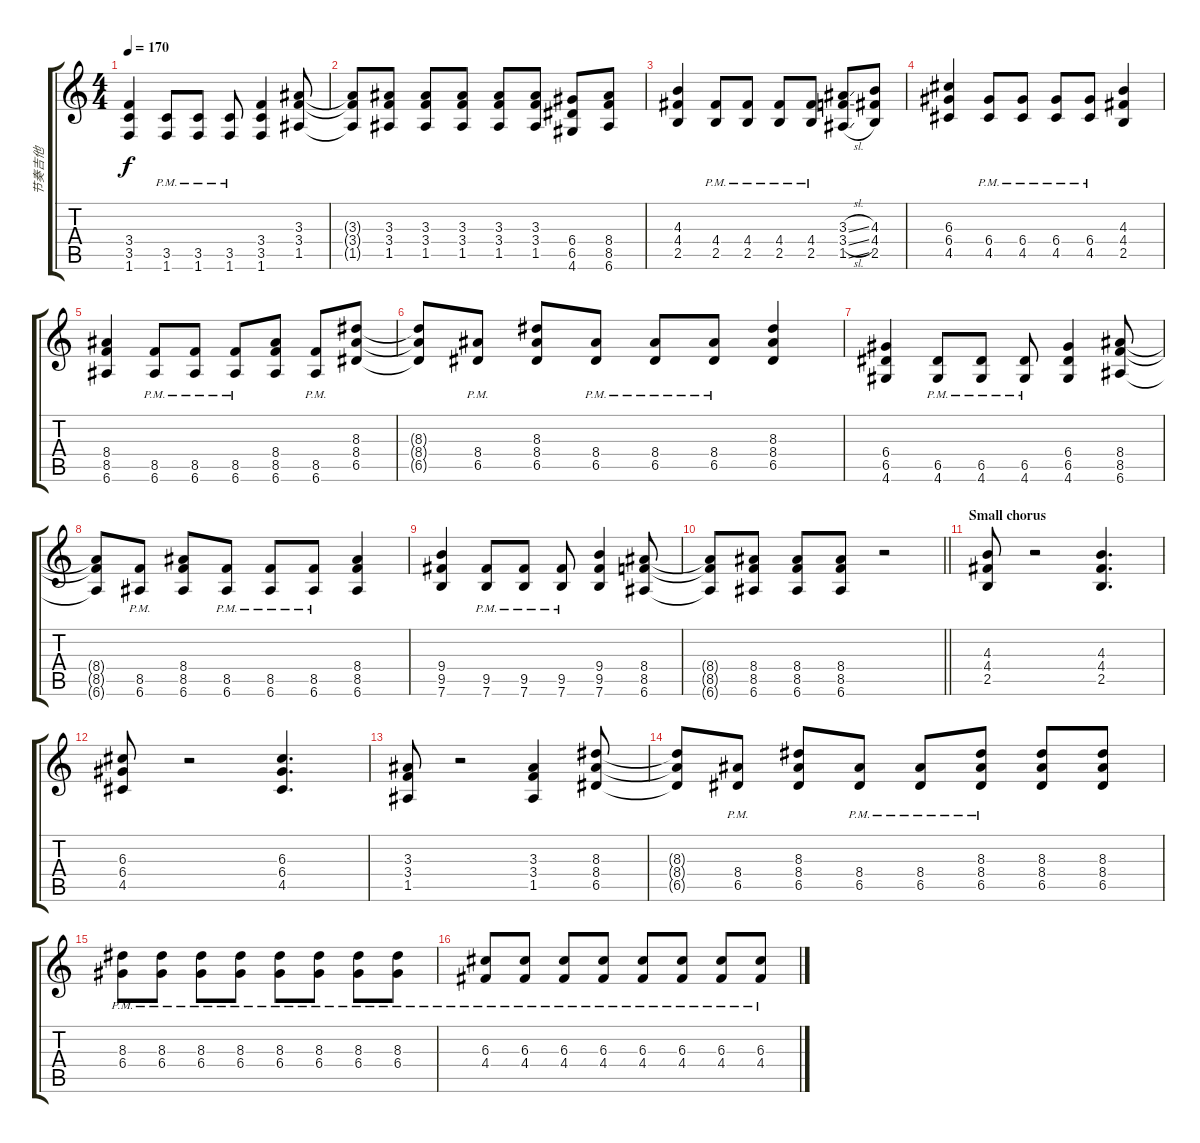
\track ("节奏吉他 " "节奏吉他 ") {instrument overdrivenguitar}
\staff {score tabs}
\tuning (E4 B3 G3 D3 A2 E2) {hide}
\ts (4 4)
\tempo 170
\clef g2
\ks c
(3.4 3.5 1.6).4{dy f} (3.5{pm} 1.6{pm}).8 (3.5{pm} 1.6{pm}).8 (3.5{pm} 1.6{pm}).8 (3.4 3.5 1.6).4 (3.3 3.4 1.5).8 |
(3.3{t} 3.4{t} 1.5{t}).8 (3.3 3.4 1.5).8 (3.3 3.4 1.5).8 (3.3 3.4 1.5).8 (3.3 3.4 1.5).8 (3.3 3.4 1.5).8 (6.4 6.5 4.6).8 (8.4 8.5 6.6).8 |
(4.3 4.4 2.5).4 (4.4{pm} 2.5{pm}).8 (4.4{pm} 2.5{pm}).8 (4.4{pm} 2.5{pm}).8 (4.4{pm} 2.5{pm}).8 (3.3{sl} 3.4{sl} 1.5{sl}).8 (4.3 4.4 2.5).8 |
(6.3 6.4 4.5).4 (6.4{pm} 4.5{pm}).8 (6.4{pm} 4.5{pm}).8 (6.4{pm} 4.5{pm}).8 (6.4{pm} 4.5{pm}).8 (4.3 4.4 2.5).4 |
(8.4 8.5 6.6).4 (8.5{pm} 6.6{pm}).8 (8.5{pm} 6.6{pm}).8 (8.5{pm} 6.6{pm}).8 (8.4 8.5 6.6).8 (8.5{pm} 6.6{pm}).8 (8.3 8.4 6.5).8 |
(8.3{t} 8.4{t} 6.5{t}).8 (8.4{pm} 6.5{pm}).8 (8.3 8.4 6.5).8 (8.4{pm} 6.5{pm}).8 (8.4{pm} 6.5{pm}).8 (8.4{pm} 6.5{pm}).8 (8.3 8.4 6.5).4 |
(6.4 6.5 4.6).4 (6.5{pm} 4.6{pm}).8 (6.5{pm} 4.6{pm}).8 (6.5{pm} 4.6{pm}).8 (6.4 6.5 4.6).4 (8.4 8.5 6.6).8 |
(8.4{t} 8.5{t} 6.6{t}).8 (8.5{pm} 6.6{pm}).8 (8.4 8.5 6.6).8 (8.5{pm} 6.6{pm}).8 (8.5{pm} 6.6{pm}).8 (8.5{pm} 6.6{pm}).8 (8.4 8.5 6.6).4 |
(9.4 9.5 7.6).4 (9.5{pm} 7.6{pm}).8 (9.5{pm} 7.6{pm}).8 (9.5{pm} 7.6{pm}).8 (9.4 9.5 7.6).4 (8.4 8.5 6.6).8 |
\barLineRight lightlight
(8.4{t} 8.5{t} 6.6{t}).8 (8.4 8.5 6.6).8 (8.4 8.5 6.6).8 (8.4 8.5 6.6).8 r.2 |
\section ("" "Small chorus")
(4.3 4.4 2.5).8 r.2 (4.3 4.4 2.5).4{d} |
(6.3 6.4 4.5).8 r.2 (6.3 6.4 4.5).4{d} |
(3.3 3.4 1.5).8 r.2 (3.3 3.4 1.5).4 (8.3 8.4 6.5).8 |
(8.3{t} 8.4{t} 6.5{t}).8 (8.4{pm} 6.5{pm}).8 (8.3 8.4 6.5).8 (8.4{pm} 6.5{pm}).8 (8.4{pm} 6.5{pm}).8 (8.3 8.4{pm} 6.5{pm}).8 (8.3 8.4 6.5).8 (8.3 8.4 6.5).8 |
(8.3{pm} 6.4{pm}).8 (8.3{pm} 6.4{pm}).8 (8.3{pm} 6.4{pm}).8 (8.3{pm} 6.4{pm}).8 (8.3{pm} 6.4{pm}).8 (8.3{pm} 6.4{pm}).8 (8.3{pm} 6.4{pm}).8 (8.3{pm} 6.4{pm}).8 |
(6.3{pm} 4.4{pm}).8 (6.3{pm} 4.4{pm}).8 (6.3{pm} 4.4{pm}).8 (6.3{pm} 4.4{pm}).8 (6.3{pm} 4.4{pm}).8 (6.3{pm} 4.4{pm}).8 (6.3{pm} 4.4{pm}).8 (6.3{pm} 4.4{pm}).8
